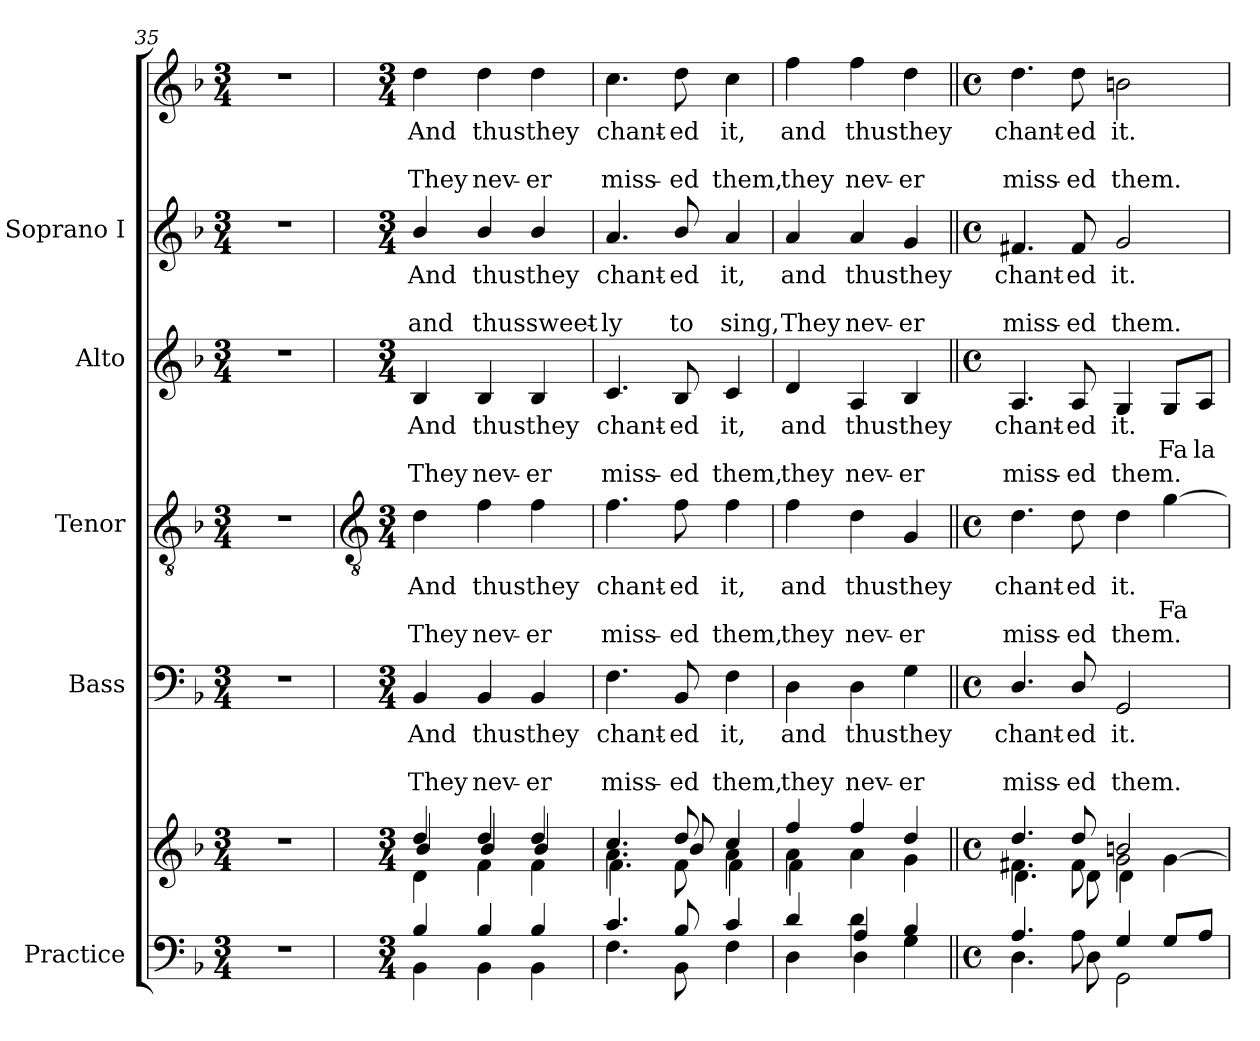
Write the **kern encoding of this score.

**kern	**kern	**kern	**text	**text	**text	**kern	**text	**text	**text	**kern	**text	**text	**text	**kern	**text	**text	**text	**kern	**text	**text	**text
*part5	*part5	*part4	*part4	*part4	*part4	*part3	*part3	*part3	*part3	*part2	*part2	*part2	*part2	*part1	*part1	*part1	*part1	*part1	*part1	*part1	*part1
*staff7	*staff6	*staff5	*staff5	*staff5	*staff5	*staff4	*staff4	*staff4	*staff4	*staff3	*staff3	*staff3	*staff3	*staff2	*staff2	*staff2	*staff2	*staff1	*staff1	*staff1	*staff1
*I"Practice	*	*I"Bass	*	*	*	*I"Tenor	*	*	*	*I"Alto	*	*	*	*I"Soprano I	*	*	*	*	*	*	*
*	*	*I'B	*	*	*	*I'T	*	*	*	*I'A	*	*	*	*	*	*	*	*	*	*	*
*clefF4	*clefG2	*clefF4	*	*	*	*clefGv2	*	*	*	*clefG2	*	*	*	*clefG2	*	*	*	*clefG2	*	*	*
*k[b-]	*k[b-]	*k[b-]	*	*	*	*k[b-]	*	*	*	*k[b-]	*	*	*	*k[b-]	*	*	*	*k[b-]	*	*	*
*F:	*F:	*F:	*	*	*	*F:	*	*	*	*F:	*	*	*	*F:	*	*	*	*F:	*	*	*
*M3/4	*M3/4	*M3/4	*	*	*	*M3/4	*	*	*	*M3/4	*	*	*	*M3/4	*	*	*	*M3/4	*	*	*
=35	=35	=35	=35	=35	=35	=35	=35	=35	=35	=35	=35	=35	=35	=35	=35	=35	=35	=35	=35	=35	=35
2.r	2.r	2.r	.	.	.	2.r	.	.	.	2.r	.	.	.	2.r	.	.	.	2.r	.	.	.
!!LO:LB:g=z
=36	=36	=36	=36	=36	=36	=36	=36	=36	=36	=36	=36	=36	=36	=36	=36	=36	=36	=36	=36	=36	=36
*	*	*	*	*	*	*clefGv2	*	*	*	*	*	*	*	*	*	*	*	*	*	*	*
*M3/4	*M3/4	*M3/4	*	*	*	*M3/4	*	*	*	*M3/4	*	*	*	*M3/4	*	*	*	*M3/4	*	*	*
*^	*^	*	*	*	*	*	*	*	*	*	*	*	*	*	*	*	*	*	*	*	*
*	*	*	*^	*	*	*	*	*	*	*	*	*	*	*	*	*	*	*	*	*	*	*	*
!	!	!	!	!	!	!LO:LY:b	!	!LO:LY:b	!	!LO:LY:b	!	!LO:LY:b	!	!LO:LY:b	!	!LO:LY:b	!	!LO:LY:b	!	!LO:LY:b	!	!LO:LY:b	!	!LO:LY:b
4B-/	4BB-\	4dd/	4b-/	4d\	4BB-	And	.	They	4d	And	.	They	4B-	And	.	They	4b-/	And	.	and	4dd	And	.	They
!	!	!	!	!	!	!LO:LY:b	!	!LO:LY:b	!	!LO:LY:b	!	!LO:LY:b	!	!LO:LY:b	!	!LO:LY:b	!	!LO:LY:b	!	!LO:LY:b	!	!LO:LY:b	!	!LO:LY:b
4B-/	4BB-\	4dd/	4b-/	4f\	4BB-	thus	.	nev-	4f	thus	.	nev-	4B-	thus	.	nev-	4b-/	thus	.	thus	4dd	thus	.	nev-
!	!	!	!	!	!	!LO:LY:b	!	!LO:LY:b	!	!LO:LY:b	!	!LO:LY:b	!	!LO:LY:b	!	!LO:LY:b	!	!LO:LY:b	!	!LO:LY:b	!	!LO:LY:b	!	!LO:LY:b
4B-/	4BB-\	4dd/	4b-/	4f\	4BB-	-they	.	er	4f	-they	.	er	4B-	-they	.	er	4b-/	they	.	sweet-	4dd	-they	.	er
=37	=37	=37	=37	=37	=37	=37	=37	=37	=37	=37	=37	=37	=37	=37	=37	=37	=37	=37	=37	=37	=37	=37	=37	=37
!	!	!	!	!	!	!LO:LY:b	!	!LO:LY:b	!	!LO:LY:b	!	!LO:LY:b	!	!LO:LY:b	!	!LO:LY:b	!	!LO:LY:b	!	!LO:LY:b	!	!LO:LY:b	!	!LO:LY:b
4.c/	4.F\	4.cc/	4.a	4.f\	4.F	chant-	.	-miss-	4.f	chant-	.	-miss-	4.c	chant-	.	-miss-	4.a	chant-	.	-ly	4.cc	-chant-	.	-miss-
!	!	!	!	!	!	!LO:LY:b	!	!LO:LY:b	!	!LO:LY:b	!	!LO:LY:b	!	!LO:LY:b	!	!LO:LY:b	!	!LO:LY:b	!	!LO:LY:b	!	!LO:LY:b	!	!LO:LY:b
8B-/	8BB-\	8dd/	8b-/	8f\	8BB-	-ed	.	ed	8f	-ed	.	ed	8B-	-ed	.	ed	8b-/	ed	.	to	8dd	-ed	.	ed
!	!	!	!	!	!	!LO:LY:b	!	!LO:LY:b	!	!LO:LY:b	!	!LO:LY:b	!	!LO:LY:b	!	!LO:LY:b	!	!LO:LY:b	!	!LO:LY:b	!	!LO:LY:b	!	!LO:LY:b
4c/	4F\	4cc/	4a	4f\	4F	it,	.	them,	4f	it,	.	them,	4c	it,	.	them,	4a	it,	.	sing,	4cc	it,	.	them,
=38	=38	=38	=38	=38	=38	=38	=38	=38	=38	=38	=38	=38	=38	=38	=38	=38	=38	=38	=38	=38	=38	=38	=38	=38
*	*^	*	*	*	*	*	*	*	*	*	*	*	*	*	*	*	*	*	*	*	*	*	*	*
!	!	!	!	!	!	!	!LO:LY:b	!	!LO:LY:b	!	!LO:LY:b	!	!LO:LY:b	!	!LO:LY:b	!	!LO:LY:b	!	!LO:LY:b	!	!LO:LY:b	!	!LO:LY:b	!	!LO:LY:b
4ryy	4d/	4D\	4ff/	4a\	4f\	4D	and	.	they	4f	and	.	they	4d	and	.	they	4a	and	.	They	4ff	and	.	they
!	!	!	!	!	!	!	!LO:LY:b	!	!LO:LY:b	!	!LO:LY:b	!	!LO:LY:b	!	!LO:LY:b	!	!LO:LY:b	!	!LO:LY:b	!	!LO:LY:b	!	!LO:LY:b	!	!LO:LY:b
4d\	4A/	4D\	4ff/	4a\	2ryy	4D	thus	.	nev-	4d	thus	.	nev-	4A	thus	.	nev-	4a	thus	.	nev-	4ff	thus	.	nev-
!	!	!	!	!	!	!	!LO:LY:b	!	!LO:LY:b	!	!LO:LY:b	!	!LO:LY:b	!	!LO:LY:b	!	!LO:LY:b	!	!LO:LY:b	!	!LO:LY:b	!	!LO:LY:b	!	!LO:LY:b
4G\	4B-/	4G\	4dd/	4g\	.	4G	-they	.	er	4G	-they	.	er	4B-	-they	.	er	4g	-they	.	er	4dd	-they	.	er
*v	*v	*v	*	*	*	*	*	*	*	*	*	*	*	*	*	*	*	*	*	*	*	*	*	*	*
=39||	=39||	=39||	=39||	=39||	=39||	=39||	=39||	=39||	=39||	=39||	=39||	=39||	=39||	=39||	=39||	=39||	=39||	=39||	=39||	=39||	=39||	=39||	=39||
*M4/4	*M4/4	*	*	*M4/4	*	*	*	*M4/4	*	*	*	*M4/4	*	*	*	*M4/4	*	*	*	*M4/4	*	*	*
*met(c)	*met(c)	*	*	*met(c)	*	*	*	*met(c)	*	*	*	*met(c)	*	*	*	*met(c)	*	*	*	*met(c)	*	*	*
*^	*	*	*	*	*	*	*	*	*	*	*	*	*	*	*	*	*	*	*	*	*	*	*
*	*^	*	*	*	*	*	*	*	*	*	*	*	*	*	*	*	*	*	*	*	*	*	*	*
!	!	!	!	!	!	!	!LO:LY:b	!	!LO:LY:b	!	!LO:LY:b	!	!LO:LY:b	!	!LO:LY:b	!	!LO:LY:b	!	!LO:LY:b	!	!LO:LY:b	!	!LO:LY:b	!	!LO:LY:b
*	*v	*v	*	*	*	*	*	*	*	*	*	*	*	*	*	*	*	*	*	*	*	*	*	*	*
4.A/	4.D\	4.dd/	4.f#X	4.d\	4.D/	chant-	.	-miss-	4.d	chant-	.	-miss-	4.A	chant-	.	-miss-	4.f#X	chant-	.	-miss-	4.dd	chant-	.	-miss-
!	!	!	!	!	!	!LO:LY:b	!	!LO:LY:b	!	!LO:LY:b	!	!LO:LY:b	!	!LO:LY:b	!	!LO:LY:b	!	!LO:LY:b	!	!LO:LY:b	!	!LO:LY:b	!	!LO:LY:b
8A\	8D\	8dd/	8f#	8d\	8D/	-ed	.	ed	8d	-ed	.	ed	8A	-ed	.	ed	8f#	-ed	.	ed	8dd	-ed	.	ed
!	!	!	!	!	!	!LO:LY:b	!	!LO:LY:b	!	!LO:LY:b	!	!LO:LY:b	!	!LO:LY:b	!	!LO:LY:b	!	!LO:LY:b	!	!LO:LY:b	!	!LO:LY:b	!	!LO:LY:b
4G/	2GG\	2bn/	2g	4d\	2GG	it.	.	them.	4d	it.	.	them.	4G	it.	.	them.	2g	it.	.	them.	2bn	it.	.	them.
!	!	!	!	!	!	!	!	!	!	!	!LO:LY:b	!	!	!	!LO:LY:b	!	!	!	!	!	!	!	!	!
8G/L	.	.	.	[4g\	.	.	.	.	[4g	.	Fa	.	8G/L	.	Fa	.	.	.	.	.	.	.	.	.
!	!	!	!	!	!	!	!	!	!	!	!	!	!	!	!LO:LY:b	!	!	!	!	!	!	!	!	!
8A/J	.	.	.	.	.	.	.	.	.	.	.	.	8A/J	.	la	.	.	.	.	.	.	.	.	.
*v	*v	*	*	*	*	*	*	*	*	*	*	*	*	*	*	*	*	*	*	*	*	*	*	*
*	*v	*v	*v	*	*	*	*	*	*	*	*	*	*	*	*	*	*	*	*	*	*	*	*
=	=	=	=	=	=	=	=	=	=	=	=	=	=	=	=	=	=	=	=	=	=
*-	*-	*-	*-	*-	*-	*-	*-	*-	*-	*-	*-	*-	*-	*-	*-	*-	*-	*-	*-	*-	*-
